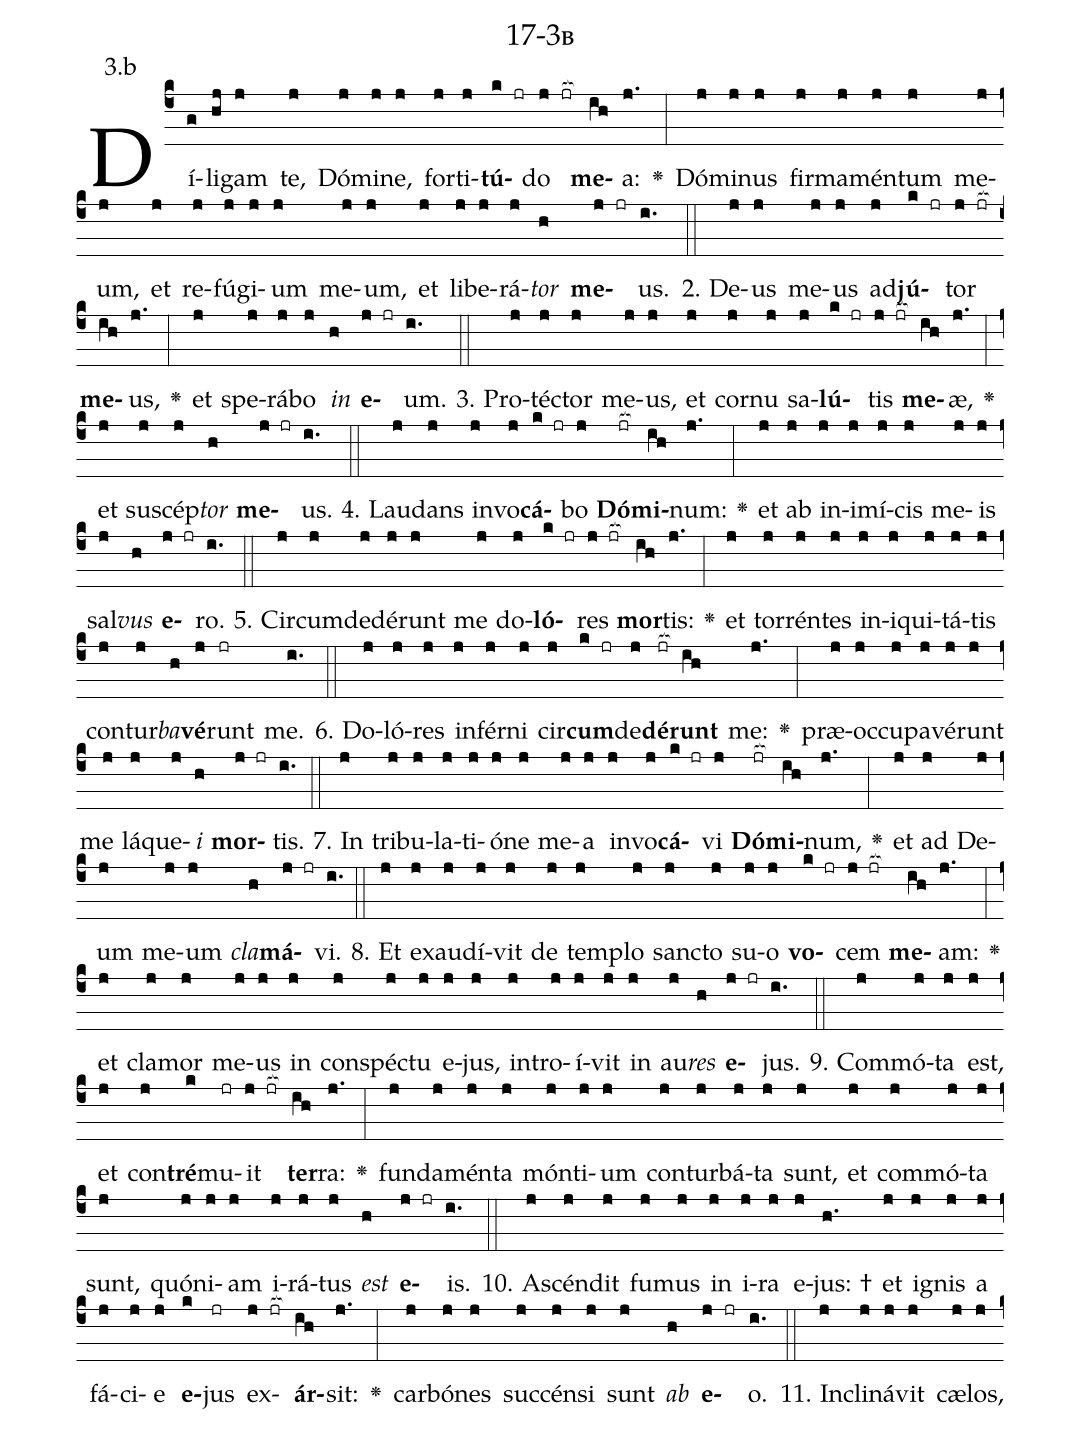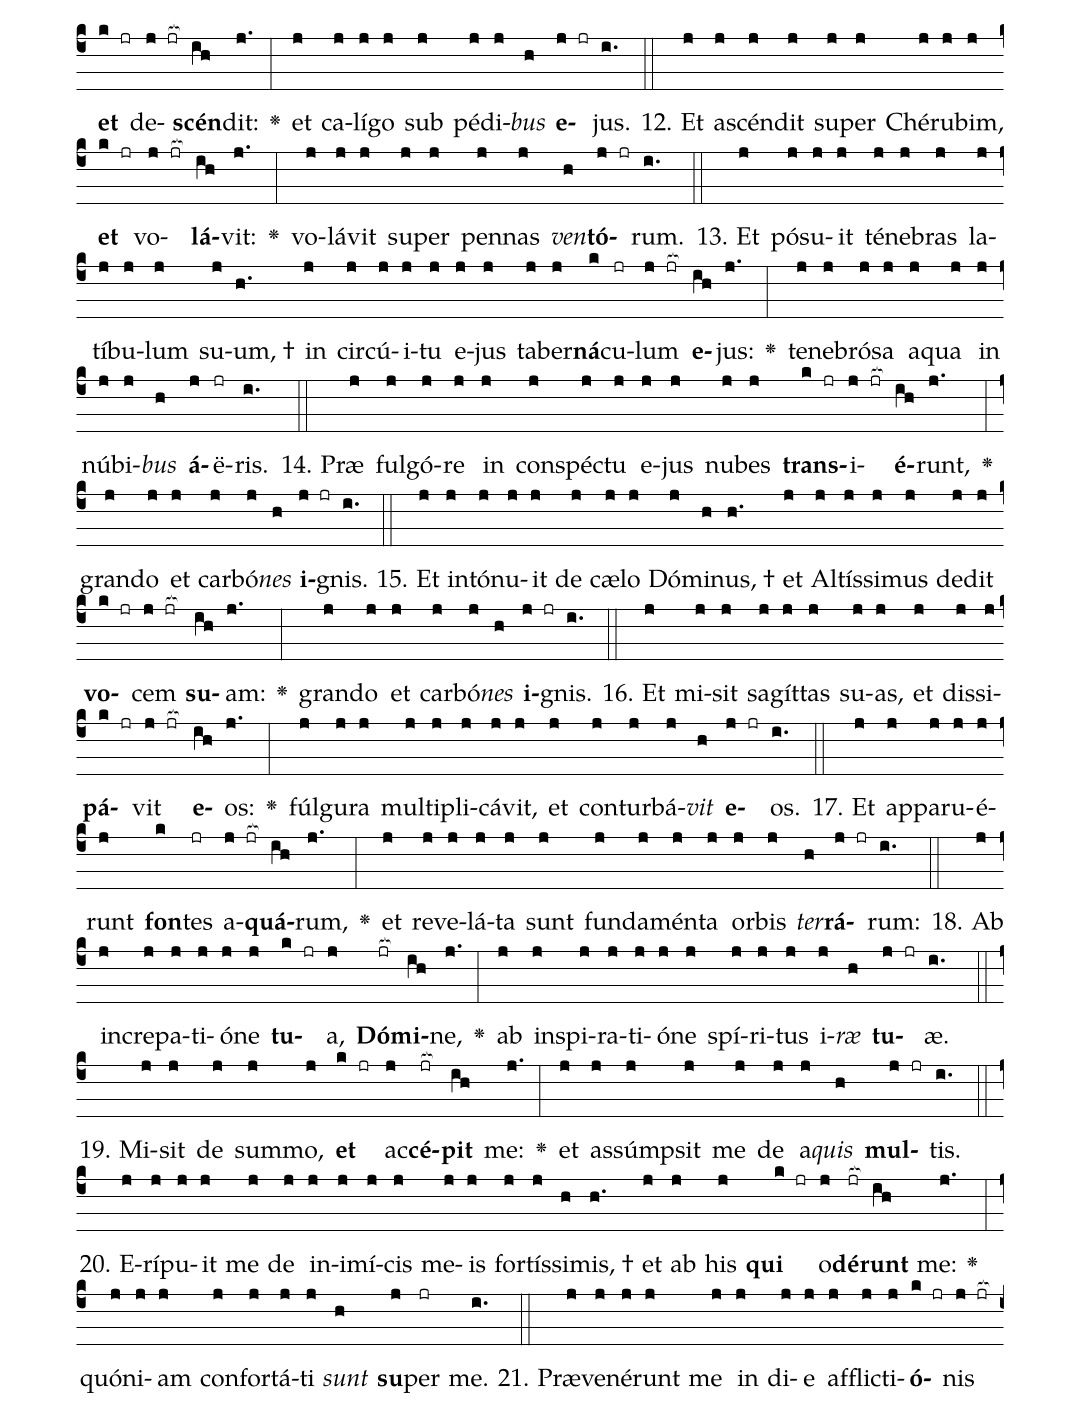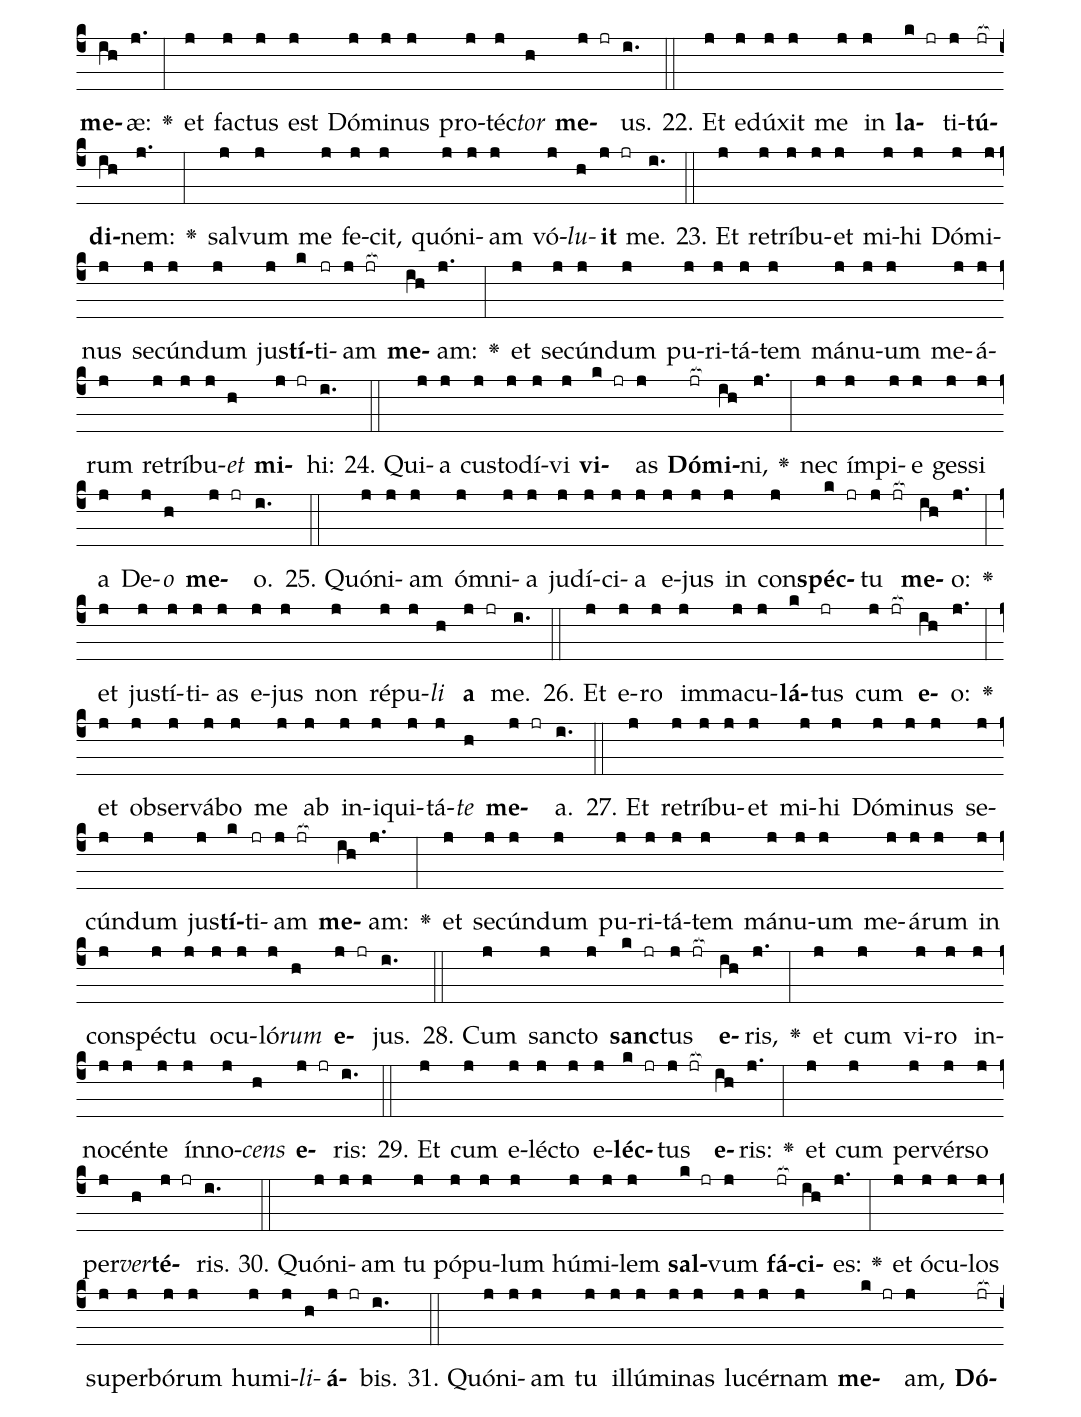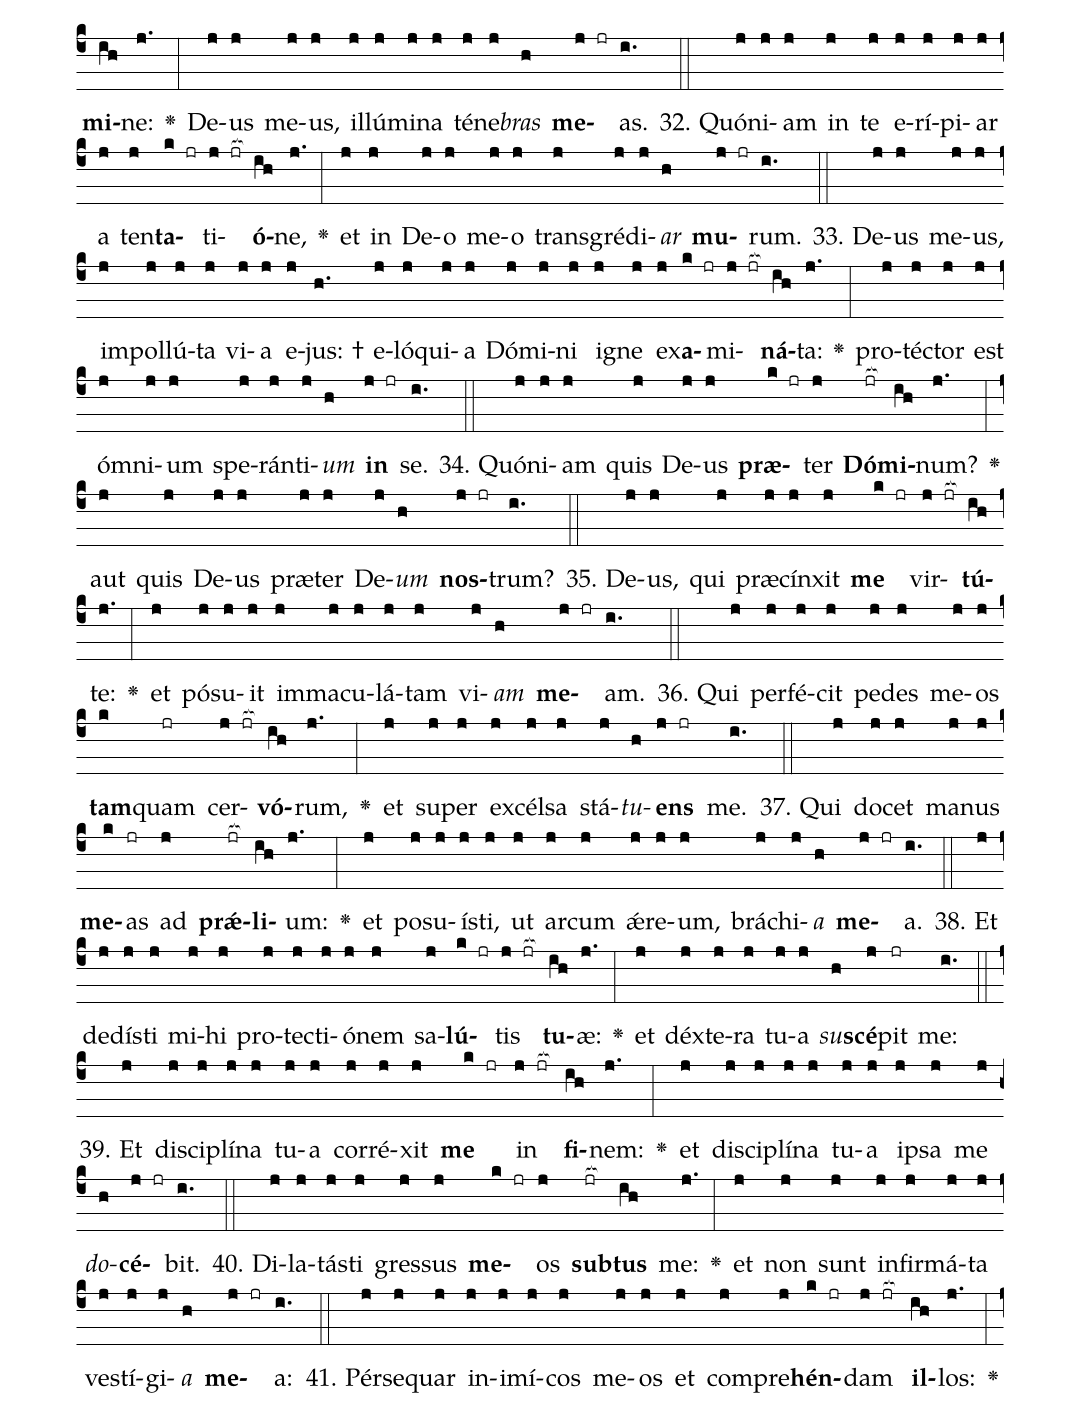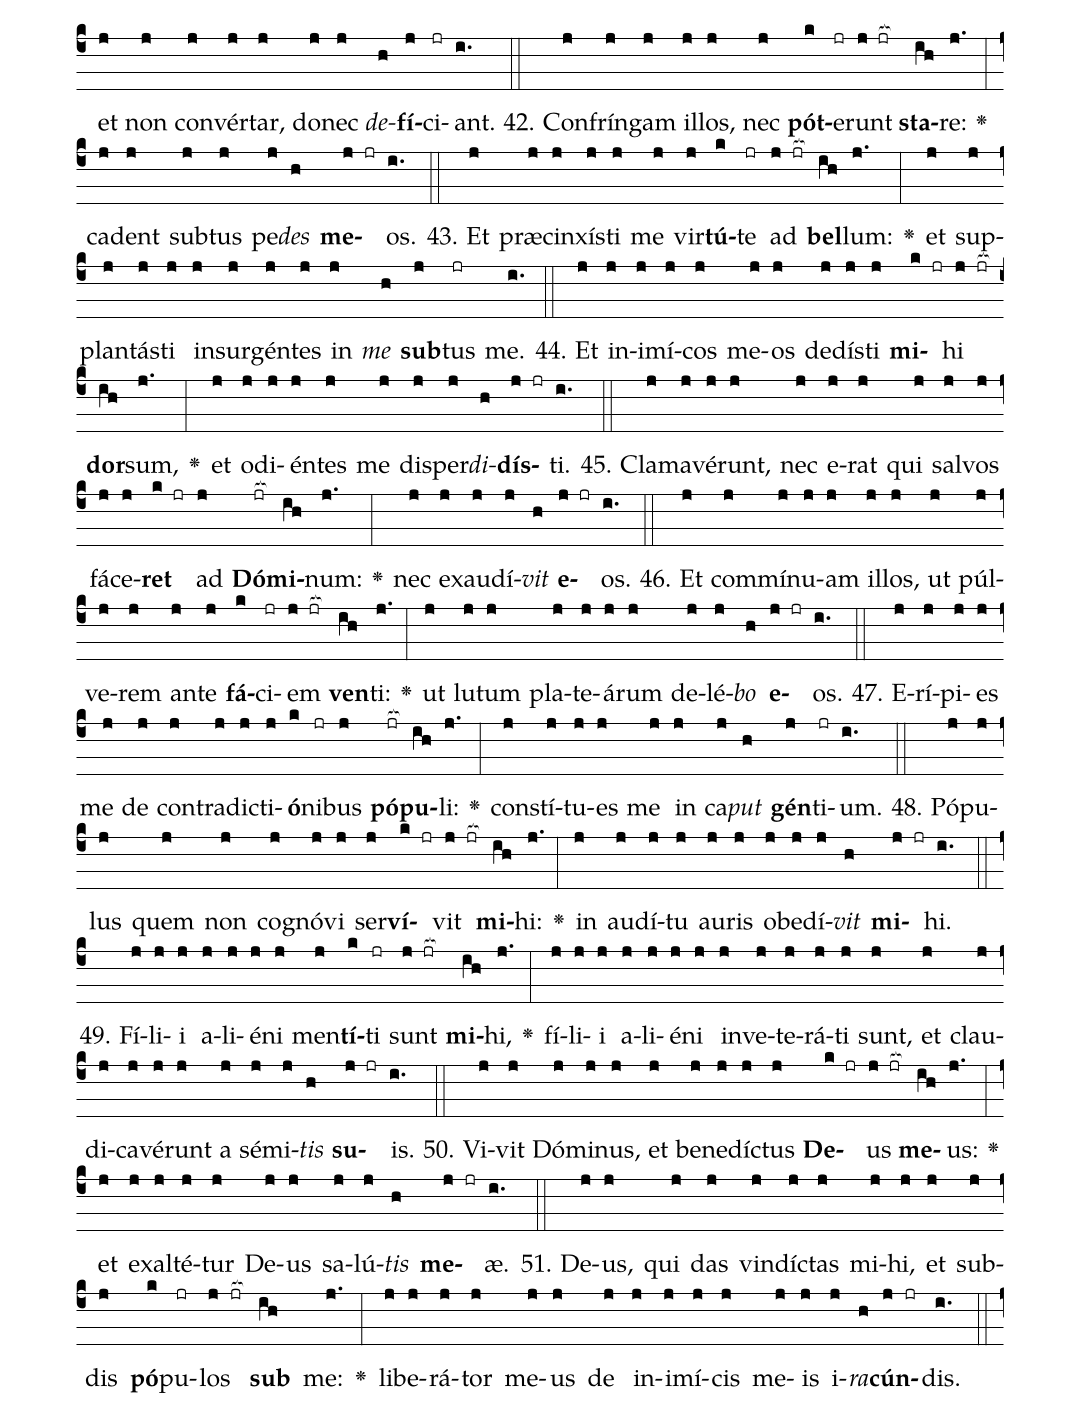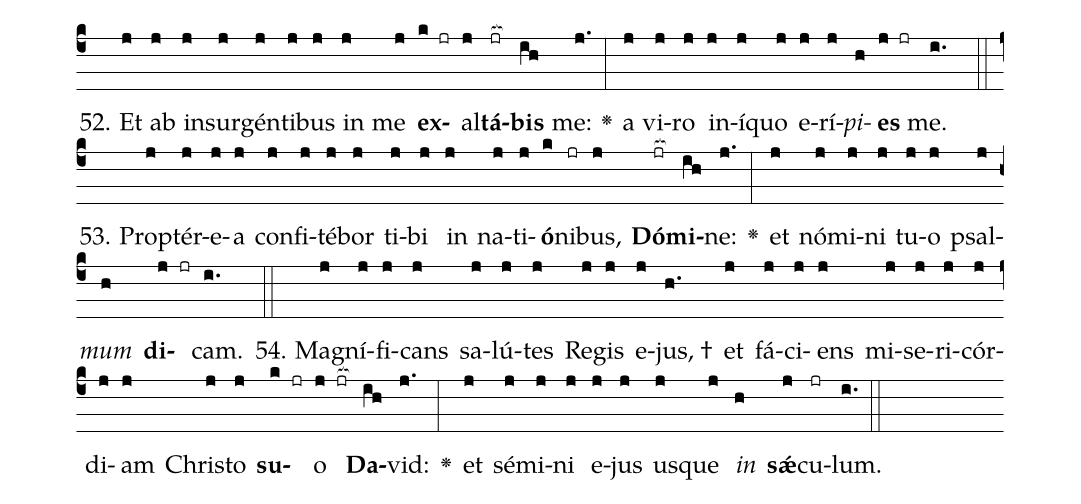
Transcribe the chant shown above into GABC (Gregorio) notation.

name: 17-3b;
annotation: 3.b;
%%
(c4)Dí(g)li(hj)gam(j) te,(j) Dó(j)mi(j)ne,(j) for(j)ti(j)<b>tú</b>(k jr)do(j jr[ocb:1{]) <b>me</b>(ih[ocb:0}])a:(j.) <v>\greheightstar</v>(:) Dó(j)mi(j)nus(j) fir(j)ma(j)mén(j)tum(j) me(j)um,(j) et(j) re(j)fú(j)gi(j)um(j) me(j)um,(j) et(j) li(j)be(j)rá(j)<i>tor</i>(h) <b>me</b>(j jr)us.(i.) (::)
2. De(j)us(j) me(j)us(j) ad(j)<b>jú</b>(k jr)tor(j jr[ocb:1{]) <b>me</b>(ih[ocb:0}])us,(j.) <v>\greheightstar</v>(:) et(j) spe(j)rá(j)bo(j) <i>in</i>(h) <b>e</b>(j jr)um.(i.) (::)
3. Pro(j)téc(j)tor(j) me(j)us,(j) et(j) cor(j)nu(j) sa(j)<b>lú</b>(k jr)tis(j jr[ocb:1{]) <b>me</b>(ih[ocb:0}])æ,(j.) <v>\greheightstar</v>(:) et(j) su(j)scép(j)<i>tor</i>(h) <b>me</b>(j jr)us.(i.) (::)
4. Lau(j)dans(j) in(j)vo(j)<b>cá</b>(k jr)bo(j) <b>Dó</b>(jr[ocb:1{])<b>mi</b>(ih[ocb:0}])num:(j.) <v>\greheightstar</v>(:) et(j) ab(j) in(j)i(j)mí(j)cis(j) me(j)is(j) sal(j)<i>vus</i>(h) <b>e</b>(j jr)ro.(i.) (::)
5. Cir(j)cum(j)de(j)dé(j)runt(j) me(j) do(j)<b>ló</b>(k jr)res(j jr[ocb:1{]) <b>mor</b>(ih[ocb:0}])tis:(j.) <v>\greheightstar</v>(:) et(j) tor(j)rén(j)tes(j) in(j)i(j)qui(j)tá(j)tis(j) con(j)tur(j)<i>ba</i>(h)<b>vé</b>(j)runt(jr) me.(i.) (::)
6. Do(j)ló(j)res(j) in(j)fér(j)ni(j) cir(j)<b>cum</b>(k jr)de(j)<b>dé</b>(jr[ocb:1{])<b>runt</b>(ih[ocb:0}]) me:(j.) <v>\greheightstar</v>(:) præ(j)oc(j)cu(j)pa(j)vé(j)runt(j) me(j) lá(j)que(j)<i>i</i>(h) <b>mor</b>(j jr)tis.(i.) (::)
7. In(j) tri(j)bu(j)la(j)ti(j)ó(j)ne(j) me(j)a(j) in(j)vo(j)<b>cá</b>(k jr)vi(j) <b>Dó</b>(jr[ocb:1{])<b>mi</b>(ih[ocb:0}])num,(j.) <v>\greheightstar</v>(:) et(j) ad(j) De(j)um(j) me(j)um(j) <i>cla</i>(h)<b>má</b>(j jr)vi.(i.) (::)
8. Et(j) ex(j)au(j)dí(j)vit(j) de(j) tem(j)plo(j) sanc(j)to(j) su(j)o(j) <b>vo</b>(k jr)cem(j jr[ocb:1{]) <b>me</b>(ih[ocb:0}])am:(j.) <v>\greheightstar</v>(:) et(j) cla(j)mor(j) me(j)us(j) in(j) con(j)spéc(j)tu(j) e(j)jus,(j) in(j)tro(j)í(j)vit(j) in(j) au(j)<i>res</i>(h) <b>e</b>(j jr)jus.(i.) (::)
9. Com(j)mó(j)ta(j) est,(j) et(j) con(j)<b>tré</b>(k)mu(jr)it(j jr[ocb:1{]) <b>ter</b>(ih[ocb:0}])ra:(j.) <v>\greheightstar</v>(:) fun(j)da(j)mén(j)ta(j) món(j)ti(j)um(j) con(j)tur(j)bá(j)ta(j) sunt,(j) et(j) com(j)mó(j)ta(j) sunt,(j) quón(j)i(j)am(j) i(j)rá(j)tus(j) <i>est</i>(h) <b>e</b>(j jr)is.(i.) (::)
10. A(j)scén(j)dit(j) fu(j)mus(j) in(j) i(j)ra(j) e(j)jus: †(h.) et(j) i(j)gnis(j) a(j) fá(j)ci(j)e(j) <b>e</b>(k)jus(jr) ex(j jr[ocb:1{])<b>ár</b>(ih[ocb:0}])sit:(j.) <v>\greheightstar</v>(:) car(j)bó(j)nes(j) suc(j)cén(j)si(j) sunt(j) <i>ab</i>(h) <b>e</b>(j jr)o.(i.) (::)
11. In(j)cli(j)ná(j)vit(j) cæ(j)los,(j) <b>et</b>(k jr) de(j jr[ocb:1{])<b>scén</b>(ih[ocb:0}])dit:(j.) <v>\greheightstar</v>(:) et(j) ca(j)lí(j)go(j) sub(j) pé(j)di(j)<i>bus</i>(h) <b>e</b>(j jr)jus.(i.) (::)
12. Et(j) a(j)scén(j)dit(j) su(j)per(j) Ché(j)ru(j)bim,(j) <b>et</b>(k jr) vo(j jr[ocb:1{])<b>lá</b>(ih[ocb:0}])vit:(j.) <v>\greheightstar</v>(:) vo(j)lá(j)vit(j) su(j)per(j) pen(j)nas(j) <i>ven</i>(h)<b>tó</b>(j jr)rum.(i.) (::)
13. Et(j) pó(j)su(j)it(j) té(j)ne(j)bras(j) la(j)tí(j)bu(j)lum(j) su(j)um, †(h.) in(j) cir(j)cú(j)i(j)tu(j) e(j)jus(j) ta(j)ber(j)<b>ná</b>(k)cu(jr)lum(j jr[ocb:1{]) <b>e</b>(ih[ocb:0}])jus:(j.) <v>\greheightstar</v>(:) te(j)ne(j)bró(j)sa(j) a(j)qua(j) in(j) nú(j)bi(j)<i>bus</i>(h) <b>á</b>(j)ë(jr)ris.(i.) (::)
14. Præ(j) ful(j)gó(j)re(j) in(j) con(j)spéc(j)tu(j) e(j)jus(j) nu(j)bes(j) <b>trans</b>(k jr)i(j jr[ocb:1{])<b>é</b>(ih[ocb:0}])runt,(j.) <v>\greheightstar</v>(:) gran(j)do(j) et(j) car(j)bó(j)<i>nes</i>(h) <b>i</b>(j jr)gnis.(i.) (::)
15. Et(j) in(j)tó(j)nu(j)it(j) de(j) cæ(j)lo(j) Dó(j)mi(h)nus, †(h.) et(j) Al(j)tís(j)si(j)mus(j) de(j)dit(j) <b>vo</b>(k jr)cem(j jr[ocb:1{]) <b>su</b>(ih[ocb:0}])am:(j.) <v>\greheightstar</v>(:) gran(j)do(j) et(j) car(j)bó(j)<i>nes</i>(h) <b>i</b>(j jr)gnis.(i.) (::)
16. Et(j) mi(j)sit(j) sa(j)gít(j)tas(j) su(j)as,(j) et(j) dis(j)si(j)<b>pá</b>(k jr)vit(j jr[ocb:1{]) <b>e</b>(ih[ocb:0}])os:(j.) <v>\greheightstar</v>(:) fúl(j)gu(j)ra(j) mul(j)ti(j)pli(j)cá(j)vit,(j) et(j) con(j)tur(j)bá(j)<i>vit</i>(h) <b>e</b>(j jr)os.(i.) (::)
17. Et(j) ap(j)pa(j)ru(j)é(j)runt(j) <b>fon</b>(k)tes(jr) a(j jr[ocb:1{])<b>quá</b>(ih[ocb:0}])rum,(j.) <v>\greheightstar</v>(:) et(j) re(j)ve(j)lá(j)ta(j) sunt(j) fun(j)da(j)mén(j)ta(j) or(j)bis(j) <i>ter</i>(h)<b>rá</b>(j jr)rum:(i.) (::)
18. Ab(j) in(j)cre(j)pa(j)ti(j)ó(j)ne(j) <b>tu</b>(k jr)a,(j) <b>Dó</b>(jr[ocb:1{])<b>mi</b>(ih[ocb:0}])ne,(j.) <v>\greheightstar</v>(:) ab(j) in(j)spi(j)ra(j)ti(j)ó(j)ne(j) spí(j)ri(j)tus(j) i(j)<i>ræ</i>(h) <b>tu</b>(j jr)æ.(i.) (::)
19. Mi(j)sit(j) de(j) sum(j)mo,(j) <b>et</b>(k jr) ac(j)<b>cé</b>(jr[ocb:1{])<b>pit</b>(ih[ocb:0}]) me:(j.) <v>\greheightstar</v>(:) et(j) as(j)súmp(j)sit(j) me(j) de(j) a(j)<i>quis</i>(h) <b>mul</b>(j jr)tis.(i.) (::)
20. E(j)rí(j)pu(j)it(j) me(j) de(j) in(j)i(j)mí(j)cis(j) me(j)is(j) for(j)tís(j)si(h)mis, †(h.) et(j) ab(j) his(j) <b>qui</b>(k jr) o(j)<b>dé</b>(jr[ocb:1{])<b>runt</b>(ih[ocb:0}]) me:(j.) <v>\greheightstar</v>(:) quón(j)i(j)am(j) con(j)for(j)tá(j)ti(j) <i>sunt</i>(h) <b>su</b>(j)per(jr) me.(i.) (::)
21. Præ(j)ve(j)né(j)runt(j) me(j) in(j) di(j)e(j) af(j)flic(j)ti(j)<b>ó</b>(k jr)nis(j jr[ocb:1{]) <b>me</b>(ih[ocb:0}])æ:(j.) <v>\greheightstar</v>(:) et(j) fac(j)tus(j) est(j) Dó(j)mi(j)nus(j) pro(j)téc(j)<i>tor</i>(h) <b>me</b>(j jr)us.(i.) (::)
22. Et(j) e(j)dú(j)xit(j) me(j) in(j) <b>la</b>(k jr)ti(j)<b>tú</b>(jr[ocb:1{])<b>di</b>(ih[ocb:0}])nem:(j.) <v>\greheightstar</v>(:) sal(j)vum(j) me(j) fe(j)cit,(j) quón(j)i(j)am(j) vó(j)<i>lu</i>(h)<b>it</b>(j jr) me.(i.) (::)
23. Et(j) re(j)trí(j)bu(j)et(j) mi(j)hi(j) Dó(j)mi(j)nus(j) se(j)cún(j)dum(j) jus(j)<b>tí</b>(k)ti(jr)am(j jr[ocb:1{]) <b>me</b>(ih[ocb:0}])am:(j.) <v>\greheightstar</v>(:) et(j) se(j)cún(j)dum(j) pu(j)ri(j)tá(j)tem(j) má(j)nu(j)um(j) me(j)á(j)rum(j) re(j)trí(j)bu(j)<i>et</i>(h) <b>mi</b>(j jr)hi:(i.) (::)
24. Qui(j)a(j) cus(j)to(j)dí(j)vi(j) <b>vi</b>(k jr)as(j) <b>Dó</b>(jr[ocb:1{])<b>mi</b>(ih[ocb:0}])ni,(j.) <v>\greheightstar</v>(:) nec(j) ím(j)pi(j)e(j) ges(j)si(j) a(j) De(j)<i>o</i>(h) <b>me</b>(j jr)o.(i.) (::)
25. Quón(j)i(j)am(j) óm(j)ni(j)a(j) ju(j)dí(j)ci(j)a(j) e(j)jus(j) in(j) con(j)<b>spéc</b>(k jr)tu(j jr[ocb:1{]) <b>me</b>(ih[ocb:0}])o:(j.) <v>\greheightstar</v>(:) et(j) jus(j)tí(j)ti(j)as(j) e(j)jus(j) non(j) ré(j)pu(j)<i>li</i>(h) <b>a</b>(j jr) me.(i.) (::)
26. Et(j) e(j)ro(j) im(j)ma(j)cu(j)<b>lá</b>(k)tus(jr) cum(j jr[ocb:1{]) <b>e</b>(ih[ocb:0}])o:(j.) <v>\greheightstar</v>(:) et(j) ob(j)ser(j)vá(j)bo(j) me(j) ab(j) in(j)i(j)qui(j)tá(j)<i>te</i>(h) <b>me</b>(j jr)a.(i.) (::)
27. Et(j) re(j)trí(j)bu(j)et(j) mi(j)hi(j) Dó(j)mi(j)nus(j) se(j)cún(j)dum(j) jus(j)<b>tí</b>(k)ti(jr)am(j jr[ocb:1{]) <b>me</b>(ih[ocb:0}])am:(j.) <v>\greheightstar</v>(:) et(j) se(j)cún(j)dum(j) pu(j)ri(j)tá(j)tem(j) má(j)nu(j)um(j) me(j)á(j)rum(j) in(j) con(j)spéc(j)tu(j) o(j)cu(j)ló(j)<i>rum</i>(h) <b>e</b>(j jr)jus.(i.) (::)
28. Cum(j) sanc(j)to(j) <b>sanc</b>(k jr)tus(j jr[ocb:1{]) <b>e</b>(ih[ocb:0}])ris,(j.) <v>\greheightstar</v>(:) et(j) cum(j) vi(j)ro(j) in(j)no(j)cén(j)te(j) ín(j)no(j)<i>cens</i>(h) <b>e</b>(j jr)ris:(i.) (::)
29. Et(j) cum(j) e(j)léc(j)to(j) e(j)<b>léc</b>(k jr)tus(j jr[ocb:1{]) <b>e</b>(ih[ocb:0}])ris:(j.) <v>\greheightstar</v>(:) et(j) cum(j) per(j)vér(j)so(j) per(j)<i>ver</i>(h)<b>té</b>(j jr)ris.(i.) (::)
30. Quón(j)i(j)am(j) tu(j) pó(j)pu(j)lum(j) hú(j)mi(j)lem(j) <b>sal</b>(k jr)vum(j) <b>fá</b>(jr[ocb:1{])<b>ci</b>(ih[ocb:0}])es:(j.) <v>\greheightstar</v>(:) et(j) ó(j)cu(j)los(j) su(j)per(j)bó(j)rum(j) hu(j)mi(j)<i>li</i>(h)<b>á</b>(j jr)bis.(i.) (::)
31. Quón(j)i(j)am(j) tu(j) il(j)lú(j)mi(j)nas(j) lu(j)cér(j)nam(j) <b>me</b>(k jr)am,(j) <b>Dó</b>(jr[ocb:1{])<b>mi</b>(ih[ocb:0}])ne:(j.) <v>\greheightstar</v>(:) De(j)us(j) me(j)us,(j) il(j)lú(j)mi(j)na(j) té(j)ne(j)<i>bras</i>(h) <b>me</b>(j jr)as.(i.) (::)
32. Quón(j)i(j)am(j) in(j) te(j) e(j)rí(j)pi(j)ar(j) a(j) ten(j)<b>ta</b>(k jr)ti(j jr[ocb:1{])<b>ó</b>(ih[ocb:0}])ne,(j.) <v>\greheightstar</v>(:) et(j) in(j) De(j)o(j) me(j)o(j) trans(j)gré(j)di(j)<i>ar</i>(h) <b>mu</b>(j jr)rum.(i.) (::)
33. De(j)us(j) me(j)us,(j) im(j)pol(j)lú(j)ta(j) vi(j)a(j) e(j)jus: †(h.) e(j)ló(j)qui(j)a(j) Dó(j)mi(j)ni(j) i(j)gne(j) ex(j)<b>a</b>(k jr)mi(j jr[ocb:1{])<b>ná</b>(ih[ocb:0}])ta:(j.) <v>\greheightstar</v>(:) pro(j)téc(j)tor(j) est(j) óm(j)ni(j)um(j) spe(j)rán(j)ti(j)<i>um</i>(h) <b>in</b>(j jr) se.(i.) (::)
34. Quón(j)i(j)am(j) quis(j) De(j)us(j) <b>præ</b>(k jr)ter(j) <b>Dó</b>(jr[ocb:1{])<b>mi</b>(ih[ocb:0}])num?(j.) <v>\greheightstar</v>(:) aut(j) quis(j) De(j)us(j) præ(j)ter(j) De(j)<i>um</i>(h) <b>nos</b>(j jr)trum?(i.) (::)
35. De(j)us,(j) qui(j) præ(j)cín(j)xit(j) <b>me</b>(k jr) vir(j jr[ocb:1{])<b>tú</b>(ih[ocb:0}])te:(j.) <v>\greheightstar</v>(:) et(j) pó(j)su(j)it(j) im(j)ma(j)cu(j)lá(j)tam(j) vi(j)<i>am</i>(h) <b>me</b>(j jr)am.(i.) (::)
36. Qui(j) per(j)fé(j)cit(j) pe(j)des(j) me(j)os(j) <b>tam</b>(k)quam(jr) cer(j jr[ocb:1{])<b>vó</b>(ih[ocb:0}])rum,(j.) <v>\greheightstar</v>(:) et(j) su(j)per(j) ex(j)cél(j)sa(j) stá(j)<i>tu</i>(h)<b>ens</b>(j jr) me.(i.) (::)
37. Qui(j) do(j)cet(j) ma(j)nus(j) <b>me</b>(k)as(jr) ad(j) <b>prǽ</b>(jr[ocb:1{])<b>li</b>(ih[ocb:0}])um:(j.) <v>\greheightstar</v>(:) et(j) po(j)su(j)ís(j)ti,(j) ut(j) ar(j)cum(j) ǽ(j)re(j)um,(j) brá(j)chi(j)<i>a</i>(h) <b>me</b>(j jr)a.(i.) (::)
38. Et(j) de(j)dís(j)ti(j) mi(j)hi(j) pro(j)tec(j)ti(j)ó(j)nem(j) sa(j)<b>lú</b>(k jr)tis(j jr[ocb:1{]) <b>tu</b>(ih[ocb:0}])æ:(j.) <v>\greheightstar</v>(:) et(j) déx(j)te(j)ra(j) tu(j)a(j) <i>su</i>(h)<b>scé</b>(j)pit(jr) me:(i.) (::)
39. Et(j) di(j)sci(j)plí(j)na(j) tu(j)a(j) cor(j)ré(j)xit(j) <b>me</b>(k jr) in(j jr[ocb:1{]) <b>fi</b>(ih[ocb:0}])nem:(j.) <v>\greheightstar</v>(:) et(j) di(j)sci(j)plí(j)na(j) tu(j)a(j) ip(j)sa(j) me(j) <i>do</i>(h)<b>cé</b>(j jr)bit.(i.) (::)
40. Di(j)la(j)tás(j)ti(j) gres(j)sus(j) <b>me</b>(k jr)os(j) <b>sub</b>(jr[ocb:1{])<b>tus</b>(ih[ocb:0}]) me:(j.) <v>\greheightstar</v>(:) et(j) non(j) sunt(j) in(j)fir(j)má(j)ta(j) ves(j)tí(j)gi(j)<i>a</i>(h) <b>me</b>(j jr)a:(i.) (::)
41. Pér(j)se(j)quar(j) in(j)i(j)mí(j)cos(j) me(j)os(j) et(j) com(j)pre(j)<b>hén</b>(k jr)dam(j jr[ocb:1{]) <b>il</b>(ih[ocb:0}])los:(j.) <v>\greheightstar</v>(:) et(j) non(j) con(j)vér(j)tar,(j) do(j)nec(j) <i>de</i>(h)<b>fí</b>(j)ci(jr)ant.(i.) (::)
42. Con(j)frín(j)gam(j) il(j)los,(j) nec(j) <b>pót</b>(k)e(jr)runt(j jr[ocb:1{]) <b>sta</b>(ih[ocb:0}])re:(j.) <v>\greheightstar</v>(:) ca(j)dent(j) sub(j)tus(j) pe(j)<i>des</i>(h) <b>me</b>(j jr)os.(i.) (::)
43. Et(j) præ(j)cin(j)xís(j)ti(j) me(j) vir(j)<b>tú</b>(k)te(jr) ad(j jr[ocb:1{]) <b>bel</b>(ih[ocb:0}])lum:(j.) <v>\greheightstar</v>(:) et(j) sup(j)plan(j)tás(j)ti(j) in(j)sur(j)gén(j)tes(j) in(j) <i>me</i>(h) <b>sub</b>(j)tus(jr) me.(i.) (::)
44. Et(j) in(j)i(j)mí(j)cos(j) me(j)os(j) de(j)dís(j)ti(j) <b>mi</b>(k jr)hi(j jr[ocb:1{]) <b>dor</b>(ih[ocb:0}])sum,(j.) <v>\greheightstar</v>(:) et(j) o(j)di(j)én(j)tes(j) me(j) dis(j)per(j)<i>di</i>(h)<b>dís</b>(j jr)ti.(i.) (::)
45. Cla(j)ma(j)vé(j)runt,(j) nec(j) e(j)rat(j) qui(j) sal(j)vos(j) fá(j)ce(j)<b>ret</b>(k jr) ad(j) <b>Dó</b>(jr[ocb:1{])<b>mi</b>(ih[ocb:0}])num:(j.) <v>\greheightstar</v>(:) nec(j) ex(j)au(j)dí(j)<i>vit</i>(h) <b>e</b>(j jr)os.(i.) (::)
46. Et(j) com(j)mí(j)nu(j)am(j) il(j)los,(j) ut(j) púl(j)ve(j)rem(j) an(j)te(j) <b>fá</b>(k)ci(jr)em(j jr[ocb:1{]) <b>ven</b>(ih[ocb:0}])ti:(j.) <v>\greheightstar</v>(:) ut(j) lu(j)tum(j) pla(j)te(j)á(j)rum(j) de(j)lé(j)<i>bo</i>(h) <b>e</b>(j jr)os.(i.) (::)
47. E(j)rí(j)pi(j)es(j) me(j) de(j) con(j)tra(j)dic(j)ti(j)<b>ó</b>(k)ni(jr)bus(j) <b>pó</b>(jr[ocb:1{])<b>pu</b>(ih[ocb:0}])li:(j.) <v>\greheightstar</v>(:) con(j)stí(j)tu(j)es(j) me(j) in(j) ca(j)<i>put</i>(h) <b>gén</b>(j)ti(jr)um.(i.) (::)
48. Pó(j)pu(j)lus(j) quem(j) non(j) co(j)gnó(j)vi(j) ser(j)<b>ví</b>(k jr)vit(j jr[ocb:1{]) <b>mi</b>(ih[ocb:0}])hi:(j.) <v>\greheightstar</v>(:) in(j) au(j)dí(j)tu(j) au(j)ris(j) ob(j)e(j)dí(j)<i>vit</i>(h) <b>mi</b>(j jr)hi.(i.) (::)
49. Fí(j)li(j)i(j) a(j)li(j)é(j)ni(j) men(j)<b>tí</b>(k)ti(jr) sunt(j jr[ocb:1{]) <b>mi</b>(ih[ocb:0}])hi,(j.) <v>\greheightstar</v>(:) fí(j)li(j)i(j) a(j)li(j)é(j)ni(j) in(j)ve(j)te(j)rá(j)ti(j) sunt,(j) et(j) clau(j)di(j)ca(j)vé(j)runt(j) a(j) sé(j)mi(j)<i>tis</i>(h) <b>su</b>(j jr)is.(i.) (::)
50. Vi(j)vit(j) Dó(j)mi(j)nus,(j) et(j) be(j)ne(j)díc(j)tus(j) <b>De</b>(k jr)us(j jr[ocb:1{]) <b>me</b>(ih[ocb:0}])us:(j.) <v>\greheightstar</v>(:) et(j) ex(j)al(j)té(j)tur(j) De(j)us(j) sa(j)lú(j)<i>tis</i>(h) <b>me</b>(j jr)æ.(i.) (::)
51. De(j)us,(j) qui(j) das(j) vin(j)díc(j)tas(j) mi(j)hi,(j) et(j) sub(j)dis(j) <b>pó</b>(k)pu(jr)los(j jr[ocb:1{]) <b>sub</b>(ih[ocb:0}]) me:(j.) <v>\greheightstar</v>(:) li(j)be(j)rá(j)tor(j) me(j)us(j) de(j) in(j)i(j)mí(j)cis(j) me(j)is(j) i(j)<i>ra</i>(h)<b>cún</b>(j jr)dis.(i.) (::)
52. Et(j) ab(j) in(j)sur(j)gén(j)ti(j)bus(j) in(j) me(j) <b>ex</b>(k jr)al(j)<b>tá</b>(jr[ocb:1{])<b>bis</b>(ih[ocb:0}]) me:(j.) <v>\greheightstar</v>(:) a(j) vi(j)ro(j) in(j)í(j)quo(j) e(j)rí(j)<i>pi</i>(h)<b>es</b>(j jr) me.(i.) (::)
53. Prop(j)tér(j)e(j)a(j) con(j)fi(j)té(j)bor(j) ti(j)bi(j) in(j) na(j)ti(j)<b>ó</b>(k)ni(jr)bus,(j) <b>Dó</b>(jr[ocb:1{])<b>mi</b>(ih[ocb:0}])ne:(j.) <v>\greheightstar</v>(:) et(j) nó(j)mi(j)ni(j) tu(j)o(j) psal(j)<i>mum</i>(h) <b>di</b>(j jr)cam.(i.) (::)
54. Ma(j)gní(j)fi(j)cans(j) sa(j)lú(j)tes(j) Re(j)gis(j) e(j)jus, †(h.) et(j) fá(j)ci(j)ens(j) mi(j)se(j)ri(j)cór(j)di(j)am(j) Chris(j)to(j) <b>su</b>(k jr)o(j jr[ocb:1{]) <b>Da</b>(ih[ocb:0}])vid:(j.) <v>\greheightstar</v>(:) et(j) sé(j)mi(j)ni(j) e(j)jus(j) us(j)que(j) <i>in</i>(h) <b>sǽ</b>(j)cu(jr)lum.(i.) (::)
